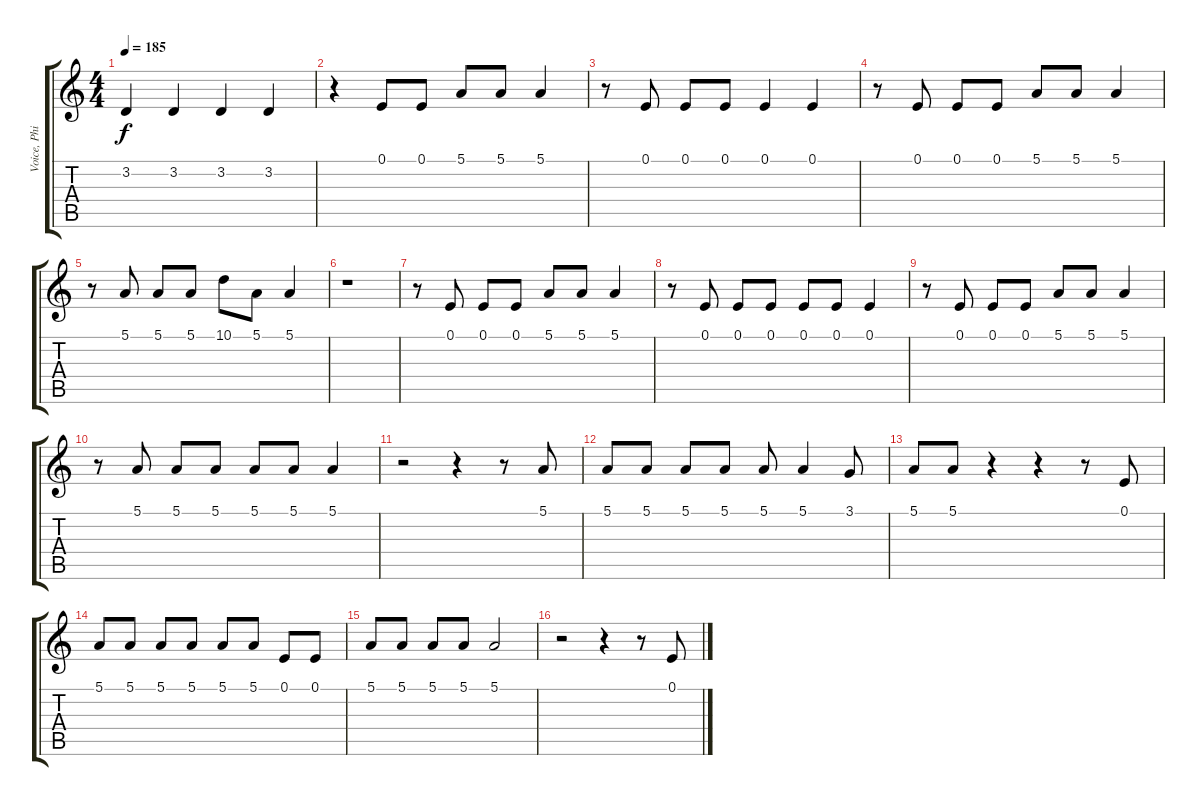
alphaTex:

\track ("Voice, Phill" "Voice, Phi") {instrument lead2sawtooth}
\staff {score tabs}
\tuning (E4 B3 G3 D3 A2 E2) {hide}
\ts (4 4)
\tempo 185
\clef g2
\ks c
3.2.4{dy f instrument lead2sawtooth} 3.2.4 3.2.4 3.2.4 |
r.4 0.1.8 0.1.8 5.1.8 5.1.8 5.1.4 |
r.8 0.1.8 0.1.8 0.1.8 0.1.4 0.1.4 |
r.8 0.1.8 0.1.8 0.1.8 5.1.8 5.1.8 5.1.4 |
r.8 5.1.8 5.1.8 5.1.8 10.1.8 5.1.8 5.1.4 |
r.1 |
r.8 0.1.8 0.1.8 0.1.8 5.1.8 5.1.8 5.1.4 |
r.8 0.1.8 0.1.8 0.1.8 0.1.8 0.1.8 0.1.4 |
r.8 0.1.8 0.1.8 0.1.8 5.1.8 5.1.8 5.1.4 |
r.8 5.1.8 5.1.8 5.1.8 5.1.8 5.1.8 5.1.4 |
r.2 r.4 r.8 5.1.8 |
5.1.8 5.1.8 5.1.8 5.1.8 5.1.8 5.1.4 3.1.8 |
5.1.8 5.1.8 r.4 r.4 r.8 0.1.8 |
5.1.8 5.1.8 5.1.8 5.1.8 5.1.8 5.1.8 0.1.8 0.1.8 |
5.1.8 5.1.8 5.1.8 5.1.8 5.1.2 |
r.2 r.4 r.8 0.1.8
